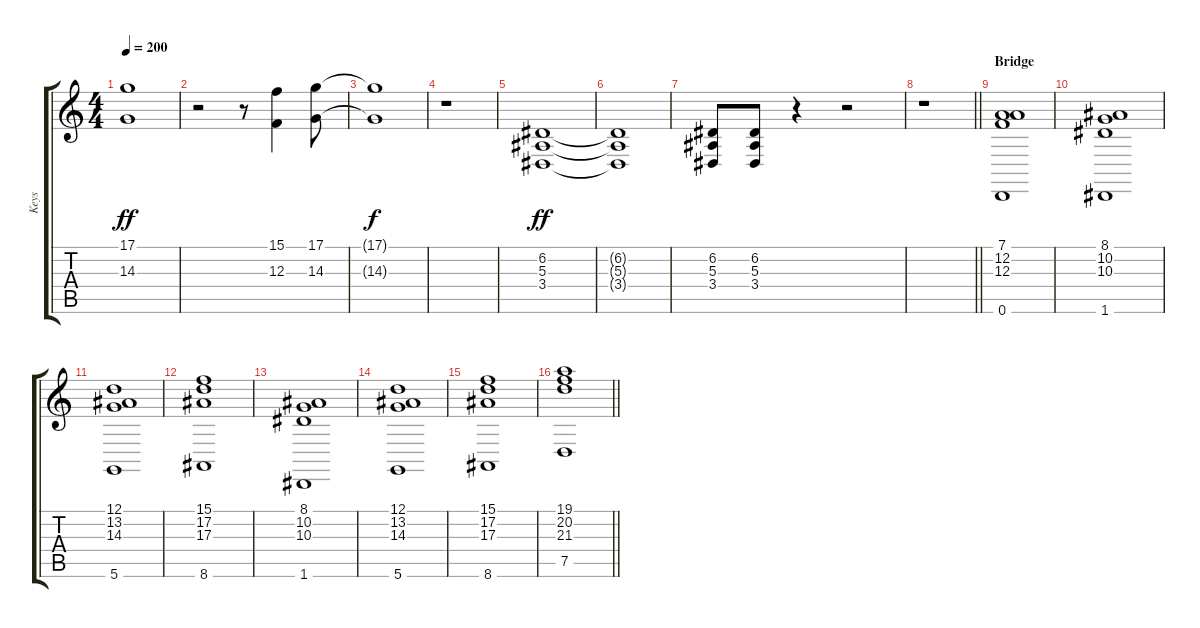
\track ("Keys" "Keys") {instrument pad1newage}
\staff {score tabs}
\tuning (D4 A3 F3 C3 G2 D2) {hide}
\ts (4 4)
\tempo 200
\clef g2
\ks c
(17.1 14.3).1{dy ff volume 16 balance 8 instrument orchestrahit} |
r.2 r.8 (15.1 12.3).4{volume 16 balance 8 instrument orchestrahit} (17.1 14.3).8 |
(17.1{t} 14.3{t}).1{dy f} |
r.1 |
(6.2 5.3 3.4).1{dy ff volume 15 balance 8 instrument electricgrandpiano} |
(6.2{t} 5.3{t} 3.4{t}).1 |
(6.2 5.3 3.4).8 (6.2 5.3 3.4).8 r.4 r.2 |
\barLineRight lightlight
r.1 |
\section ("" "Bridge")
(7.1 12.2 12.3 0.6).1{instrument electricgrandpiano} |
(8.1 10.2 10.3 1.6).1 |
(12.1 13.2 14.3 5.6).1 |
(15.1 17.2 17.3 8.6).1 |
(8.1 10.2 10.3 1.6).1 |
(12.1 13.2 14.3 5.6).1 |
(15.1 17.2 17.3 8.6).1 |
\barLineRight lightlight
(19.1 20.2 21.3 7.5).1
